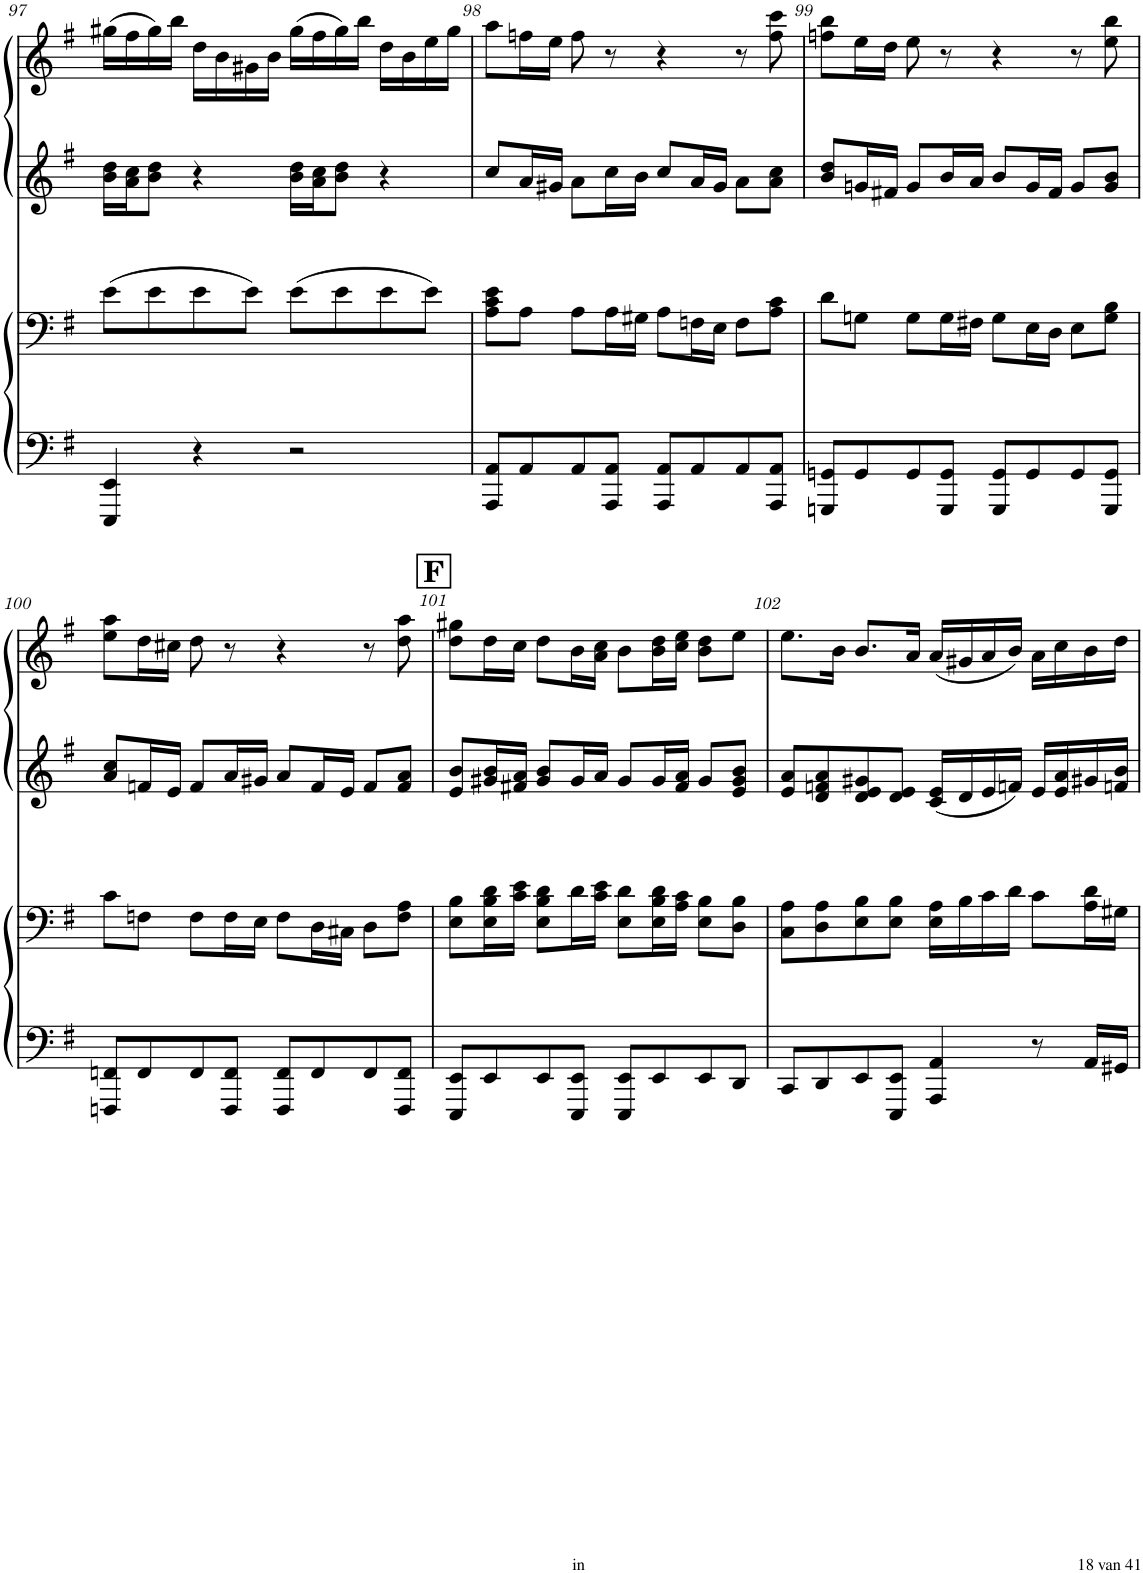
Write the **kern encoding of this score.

**kern	**kern	**kern	**kern
*part2	*part2	*part1	*part1
*staff4	*staff3	*staff2	*staff1
*I"Secondo	*	*I"Primo	*
!!LO:PB:g=z
*clefF4	*clefF4	*clefG2	*clefG2
*k[f#]	*k[f#]	*k[f#]	*k[f#]
*M2/2	*M2/2	*M2/2	*M2/2
*met(c|)	*met(c|)	*met(c|)	*met(c|)
=97	=97	=97	=97
4EEE/ 4EE/	(8e\L	16b\ 16dd\LL	(16gg#X\LL
.	.	16a\ 16cc\J	16ff#\
.	8e\	8b\ 8dd\J	16gg#\)
.	.	.	16bb\JJ
4r	8e\	4r	16dd\LL
.	.	.	16b\
.	8e\J)	.	16g#X\
.	.	.	16b\JJ
2r	(8e\L	16b\ 16dd\LL	(16gg#\LL
.	.	16a\ 16cc\J	16ff#\
.	8e\	8b\ 8dd\J	16gg#\)
.	.	.	16bb\JJ
.	8e\	4r	16dd\LL
.	.	.	16b\
.	8e\J)	.	16ee\
.	.	.	16gg#\JJ
=98	=98	=98	=98
8AAA/ 8AA/L	8A\ 8c\ 8e\L	8cc/L	8aa\L
8AA/	8A\J	16a/L	16ffn\L
.	.	16g#X/JJ	16ee\JJ
8AA/	8A\L	8a\L	8ff\
8AAA/ 8AA/J	16A\L	16cc\L	8r
.	16G#X\JJ	16b\JJ	.
8AAA/ 8AA/L	8A\L	8cc/L	4r
8AA/	16Fn\L	16a/L	.
.	16E\JJ	16g#/JJ	.
8AA/	8F\L	8a\L	8r
8AAA/ 8AA/J	8A\ 8c\J	8a\ 8cc\J	8ff\ 8ccc\
=99	=99	=99	=99
8GGGn/ 8GGn/L	8d\L	8b/ 8dd/L	8ffn\ 8bb\L
8GG/	8Gn\J	16gn/L	16ee\L
.	.	16f#X/JJ	16dd\JJ
8GG/	8G\L	8g/L	8ee\
8GGG/ 8GG/J	16G\L	16b/L	8r
.	16F#X\JJ	16a/JJ	.
8GGG/ 8GG/L	8G\L	8b/L	4r
8GG/	16E\L	16g/L	.
.	16D\JJ	16f#/JJ	.
8GG/	8E\L	8g/L	8r
8GGG/ 8GG/J	8G\ 8B\J	8g/ 8b/J	8ee\ 8bb\
!!LO:LB:g=z
=100	=100	=100	=100
8FFFn/ 8FFn/L	8c\L	8a/ 8cc/L	8ee\ 8aa\L
8FF/	8Fn\J	16fn/L	16dd\L
.	.	16e/JJ	16cc#X\JJ
8FF/	8F\L	8f/L	8dd\
8FFF/ 8FF/J	16F\L	16a/L	8r
.	16E\JJ	16g#X/JJ	.
8FFF/ 8FF/L	8F\L	8a/L	4r
8FF/	16D\L	16f/L	.
.	16C#X\JJ	16e/JJ	.
8FF/	8D\L	8f/L	8r
8FFF/ 8FF/J	8F\ 8A\J	8f/ 8a/J	8dd\ 8aa\
!!LO:REH:place=s1:a:B:cj:fs=14:t=F
=101	=101	=101	=101
8EEE/ 8EE/L	8E\ 8B\L	8e/ 8b/L	8dd\ 8gg#X\L
8EE/	16E\ 16B\ 16d\L	16g#X/ 16b/L	16dd\L
.	16c\ 16e\JJ	16f#X/ 16a/JJ	16cc\JJ
8EE/	8E\ 8B\ 8d\L	8g#/ 8b/L	8dd\L
8EEE/ 8EE/J	16d\L	16g#/L	16b\L
.	16c\ 16e\JJ	16a/JJ	16a\ 16cc\JJ
8EEE/ 8EE/L	8E\ 8d\L	8g#/L	8b\L
8EE/	16E\ 16B\ 16d\L	16g#/L	16b\ 16dd\L
.	16A\ 16c\JJ	16f#/ 16a/JJ	16cc\ 16ee\JJ
8EE/	8E\ 8B\L	8g#/L	8b\ 8dd\L
8DD/J	8D\ 8B\J	8e/ 8g#/ 8b/J	8ee\J
=102	=102	=102	=102
8CC/L	8C\ 8A\L	8e/ 8a/L	8.ee\L
8DD/	8D\ 8A\	8d/ 8fn/ 8a/	.
.	.	.	16b\Jk
8EE/	8E\ 8B\	8d/ 8e/ 8g#X/	8.b/L
8EEE/ 8EE/J	8E\ 8B\J	8d/ 8e/J	.
.	.	.	16a/Jk
4AAA/ 4AA/	16E\ 16A\LL	16c/ 16e/LL	(16a/LL
.	16B\	16d/	16g#X/
.	16c\	16e/	16a/
.	16d\JJ	16fn/JJ	16b/JJ)
8r	8c\L	16e/LL	16a\LL
.	.	16e/ 16a/	16cc\
16AA/LL	16A\ 16d\L	16g#X/	16b\
16GG#X/JJ	16G#X\JJ	16fn/ 16b/JJ	16dd\JJ
=	=	=	=
*-	*-	*-	*-
